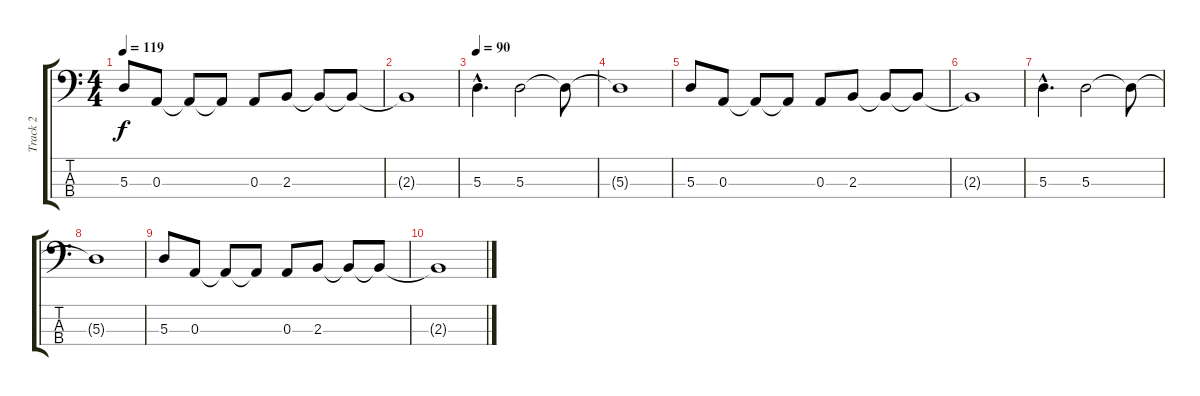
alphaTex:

\track ("Track 2" "Track 2") {instrument acousticbass}
\staff {score tabs}
\tuning (G2 D2 A1 E1) {hide}
\ts (4 4)
\tempo 119
\clef f4
\ks c
5.3.8{dy f} 0.3.8 0.3{t}.8 0.3{t}.8 0.3.8 2.3.8 2.3{t}.8 2.3{t}.8 |
2.3{t}.1 |
\tempo 90
5.3{hac}.4{d} 5.3.2 5.3{t}.8 |
5.3{t}.1 |
5.3.8 0.3.8 0.3{t}.8 0.3{t}.8 0.3.8 2.3.8 2.3{t}.8 2.3{t}.8 |
2.3{t}.1 |
5.3{hac}.4{d} 5.3.2 5.3{t}.8 |
5.3{t}.1 |
5.3.8 0.3.8 0.3{t}.8 0.3{t}.8 0.3.8 2.3.8 2.3{t}.8 2.3{t}.8 |
2.3{t}.1
